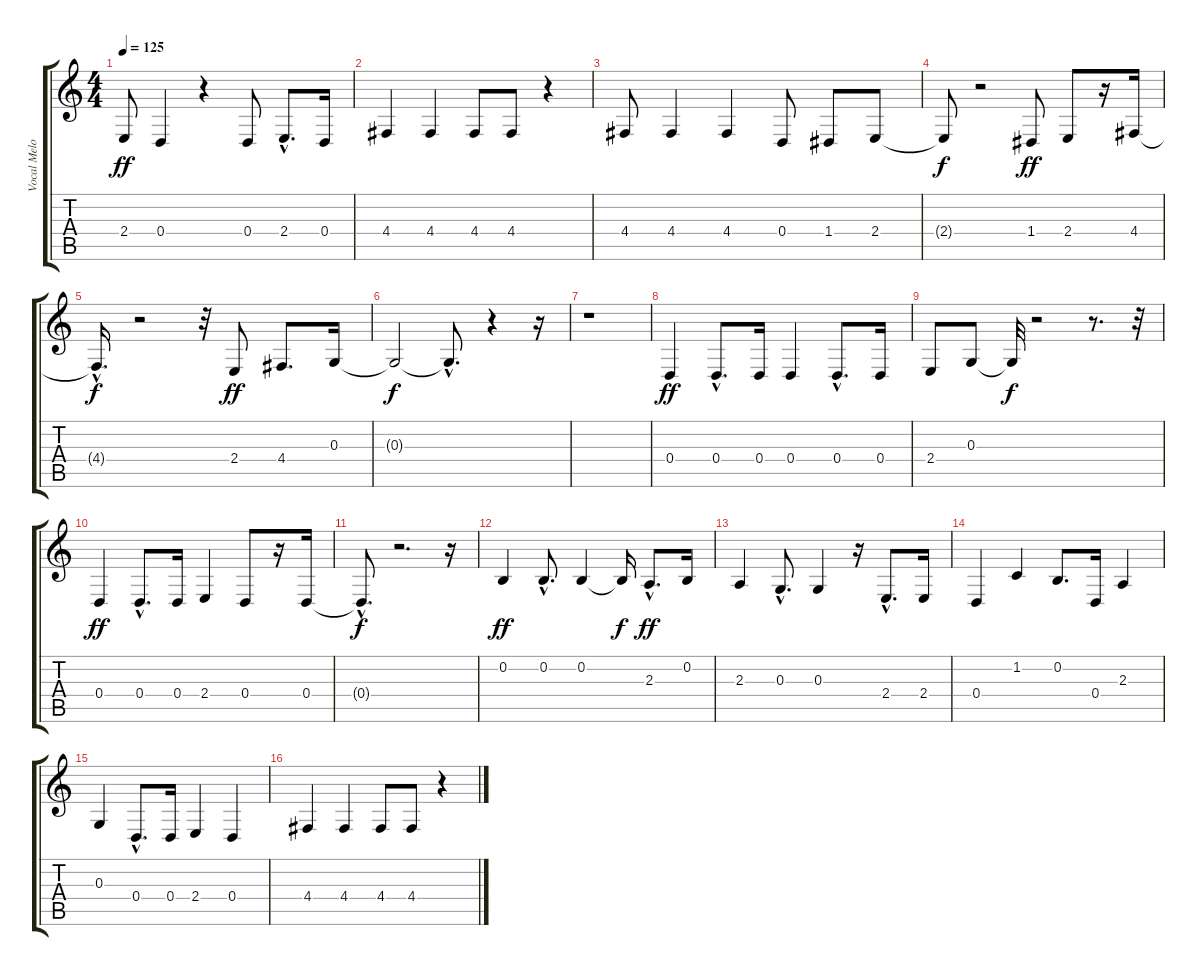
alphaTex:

\track ("Vocal Melody" "Vocal Melo") {instrument trumpet}
\staff {score tabs}
\tuning (E4 B3 G3 D3 A2 E2) {hide}
\ts (4 4)
\tempo 125
\clef g2
\ks c
2.4.8{dy ff} 0.4.4 r.4 0.4.8 2.4{hac}.8{d} 0.4.16 |
4.4.4 4.4.4 4.4.8 4.4.8 r.4 |
4.4.8 4.4.4 4.4.4 0.4.8 1.4.8 2.4.8 |
2.4{t}.8{dy f} r.2 1.4.8{dy ff} 2.4.8 r.16 4.4.16 |
4.4{hac t}.16{d dy f} r.2 r.32 2.4.8{dy ff} 4.4.8{d} 0.3.16 |
0.3{t}.2{dy f} 0.3{hac t}.8{d} r.4 r.16 |
r.1 |
0.4.4{dy ff} 0.4{hac}.8{d} 0.4.16 0.4.4 0.4{hac}.8{d} 0.4.16 |
2.4.8 0.3.8 0.3{t}.32{dy f} r.2 r.8{d} r.32 |
0.4.4{dy ff} 0.4{hac}.8{d} 0.4.16 2.4.4 0.4.8 r.16 0.4.16 |
0.4{hac t}.8{d dy f} r.2{d} r.16 |
0.2.4{dy ff} 0.2{hac}.8{d} 0.2.4 0.2{t}.16{dy f} 2.3{hac}.8{d dy ff} 0.2.16 |
2.3.4 0.3{hac}.8{d} 0.3.4 r.16 2.4{hac}.8{d} 2.4.16 |
0.4.4 1.2.4 0.2.8{d} 0.4.16 2.3.4 |
0.3.4 0.4{hac}.8{d} 0.4.16 2.4.4 0.4.4 |
4.4.4 4.4.4 4.4.8 4.4.8 r.4
